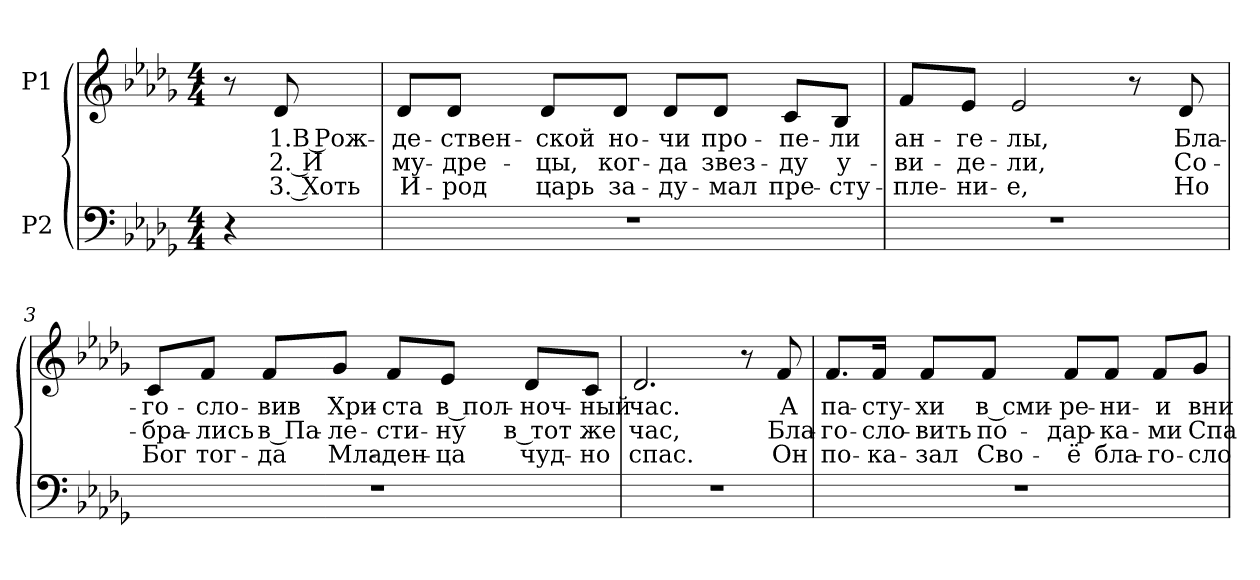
**kern	**kern	**text	**text	**text
*part2	*part1	*part1	*part1	*part1
*staff2	*staff1	*staff1	*staff1	*staff1
*I"P2	*I"P1	*	*	*
!!LO:PB:g=z
*clefF4	*clefG2	*	*	*
*k[b-e-a-d-g-]	*k[b-e-a-d-g-]	*	*	*
*D-:	*D-:	*	*	*
*M4/4	*M4/4	*	*	*
=	=	=	=	=
4r	8r	.	.	.
*	*MM90	*	*	*
!	!	!LO:LY:b:color=#000000	!LO:LY:b:color=#000000	!LO:LY:b:color=#000000
.	8d-i/	1.В Рож-	2. И	3. Хоть
=1	=1	=1	=1	=1
!	!	!LO:LY:b:color=#000000	!LO:LY:b:color=#000000	!LO:LY:b:color=#000000
1r	8d-i/L	-де-	му-	И-
!	!	!LO:LY:b:color=#000000	!LO:LY:b:color=#000000	!LO:LY:b:color=#000000
.	8d-i/J	-ствен-	-дре-	-род
!	!	!LO:LY:b:color=#000000	!LO:LY:b:color=#000000	!LO:LY:b:color=#000000
.	8d-i/L	-ской	-цы,	царь
!	!	!LO:LY:b:color=#000000	!LO:LY:b:color=#000000	!LO:LY:b:color=#000000
.	8d-i/J	но-	ког-	за-
!	!	!LO:LY:b:color=#000000	!LO:LY:b:color=#000000	!LO:LY:b:color=#000000
.	8d-i/L	-чи	-да	-ду-
!	!	!LO:LY:b:color=#000000	!LO:LY:b:color=#000000	!LO:LY:b:color=#000000
.	8d-i/J	про-	звез-	-мал
!	!	!LO:LY:b:color=#000000	!LO:LY:b:color=#000000	!LO:LY:b:color=#000000
.	8ci/L	-пе-	-ду	пре-
!	!	!LO:LY:b:color=#000000	!LO:LY:b:color=#000000	!LO:LY:b:color=#000000
.	8B-i/J	-ли	у-	-сту-
=2	=2	=2	=2	=2
!	!	!LO:LY:b:color=#000000	!LO:LY:b:color=#000000	!LO:LY:b:color=#000000
1r	8fi/L	ан-	-ви-	-пле-
!	!	!LO:LY:b:color=#000000	!LO:LY:b:color=#000000	!LO:LY:b:color=#000000
.	8e-i/J	-ге-	-де-	-ни-
!	!	!LO:LY:b:color=#000000	!LO:LY:b:color=#000000	!LO:LY:b:color=#000000
.	2e-i/	-лы,	-ли,	-е,
.	8r	.	.	.
!	!	!LO:LY:b:color=#000000	!LO:LY:b:color=#000000	!LO:LY:b:color=#000000
.	8d-i/	Бла-	Со-	Но
!!LO:LB:g=z
=3	=3	=3	=3	=3
!	!	!LO:LY:b:color=#000000	!LO:LY:b:color=#000000	!LO:LY:b:color=#000000
1r	8ci/L	-го-	-бра-	Бог
!	!	!LO:LY:b:color=#000000	!LO:LY:b:color=#000000	!LO:LY:b:color=#000000
.	8fi/J	-сло-	-лись	тог-
!	!	!LO:LY:b:color=#000000	!LO:LY:b:color=#000000	!LO:LY:b:color=#000000
.	8fi/L	-вив	в Па-	-да
!	!	!LO:LY:b:color=#000000	!LO:LY:b:color=#000000	!LO:LY:b:color=#000000
.	8g-i/J	Хри-	-ле-	Мла-
!	!	!LO:LY:b:color=#000000	!LO:LY:b:color=#000000	!LO:LY:b:color=#000000
.	8fi/L	-ста	-сти-	-ден-
!	!	!LO:LY:b:color=#000000	!LO:LY:b:color=#000000	!LO:LY:b:color=#000000
.	8e-i/J	в пол-	-ну	-ца
!	!	!LO:LY:b:color=#000000	!LO:LY:b:color=#000000	!LO:LY:b:color=#000000
.	8d-i/L	-ноч-	в тот	чуд-
!	!	!LO:LY:b:color=#000000	!LO:LY:b:color=#000000	!LO:LY:b:color=#000000
.	8ci/J	-ный	же	-но
=4	=4	=4	=4	=4
!	!	!LO:LY:b:color=#000000	!LO:LY:b:color=#000000	!LO:LY:b:color=#000000
1r	2.d-i/	час.	час,	спас.
.	8r	.	.	.
!	!	!LO:LY:b:color=#000000	!LO:LY:b:color=#000000	!LO:LY:b:color=#000000
.	8fi/	А	Бла-	Он
=5	=5	=5	=5	=5
!	!	!LO:LY:b:color=#000000	!LO:LY:b:color=#000000	!LO:LY:b:color=#000000
1r	8.fi/L	па-	-го-	по-
!	!	!LO:LY:b:color=#000000	!LO:LY:b:color=#000000	!LO:LY:b:color=#000000
.	16fi/Jk	-сту-	-сло-	-ка-
!	!	!LO:LY:b:color=#000000	!LO:LY:b:color=#000000	!LO:LY:b:color=#000000
.	8fi/L	-хи	-вить	-зал
!	!	!LO:LY:b:color=#000000	!LO:LY:b:color=#000000	!LO:LY:b:color=#000000
.	8fi/J	в сми-	по-	Сво-
!	!	!LO:LY:b:color=#000000	!LO:LY:b:color=#000000	!LO:LY:b:color=#000000
.	8fi/L	-ре-	-дар-	-ё
!	!	!LO:LY:b:color=#000000	!LO:LY:b:color=#000000	!LO:LY:b:color=#000000
.	8fi/J	-ни-	-ка-	бла-
!	!	!LO:LY:b:color=#000000	!LO:LY:b:color=#000000	!LO:LY:b:color=#000000
.	8fi/L	-и	-ми	-го-
!	!	!LO:LY:b:color=#000000	!LO:LY:b:color=#000000	!LO:LY:b:color=#000000
.	8g-i/J	вни-	Спа-	-сло-
=	=	=	=	=
*-	*-	*-	*-	*-
